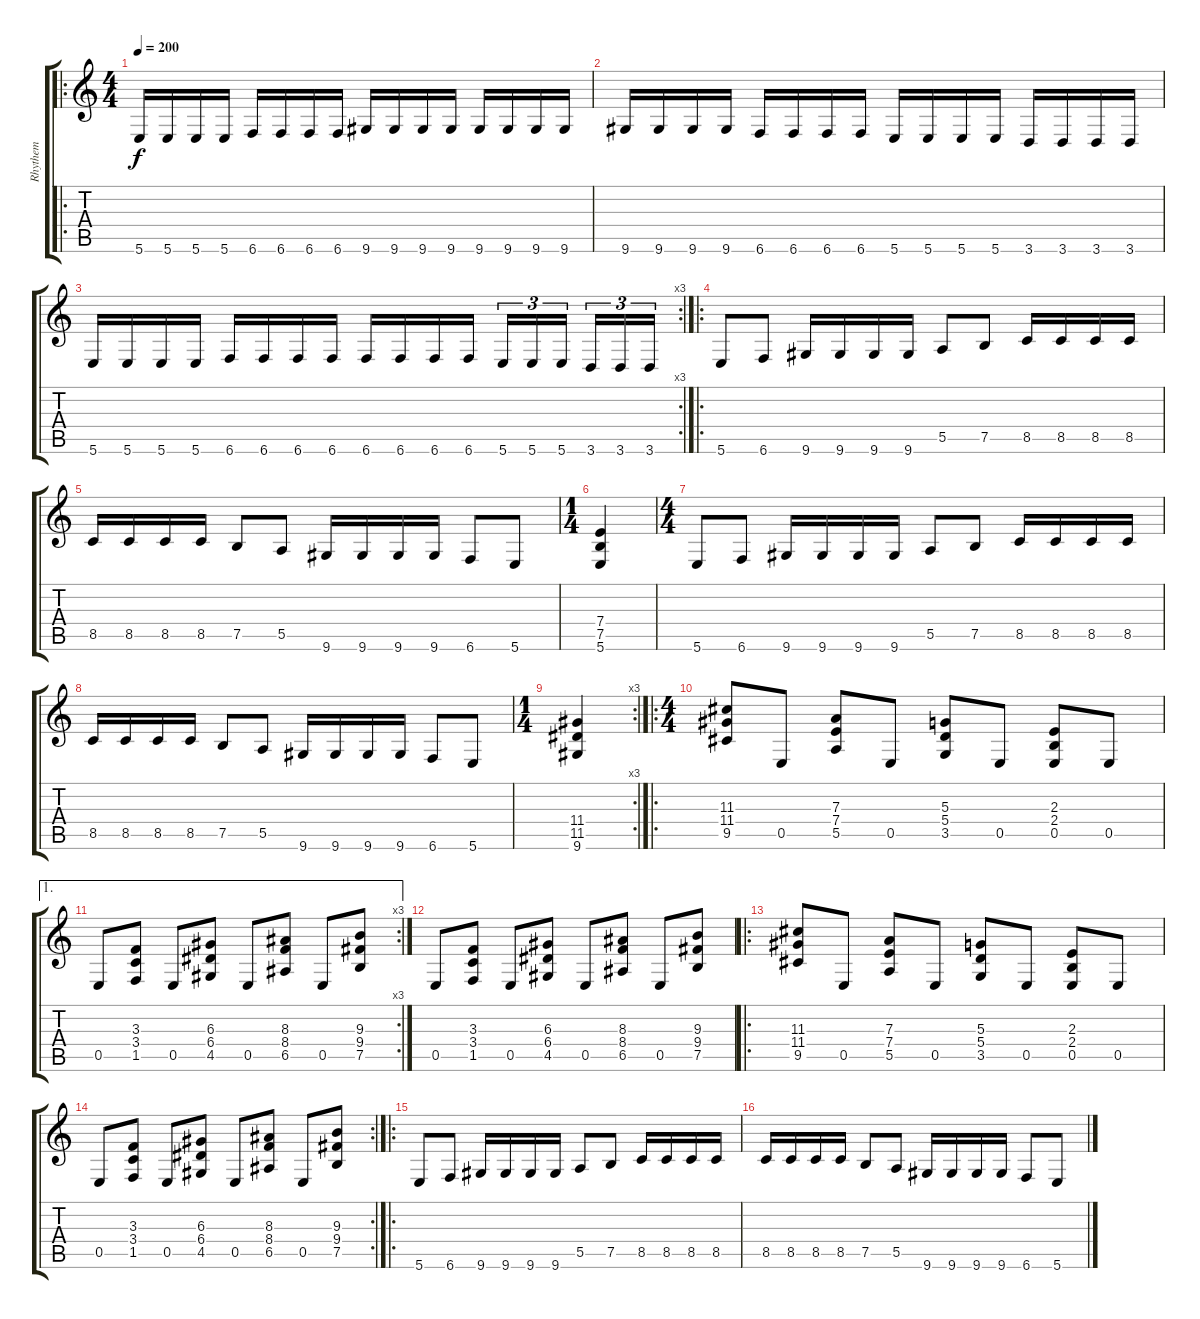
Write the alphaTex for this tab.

\track ("Rhythem" "Rhythem") {instrument distortionguitar}
\staff {score tabs}
\tuning (B3 Gb3 D3 A2 E2 B1) {hide}
\ro
\ts (4 4)
\tempo 200
\clef g2
\ks c
5.6.16{dy f instrument distortionguitar} 5.6.16 5.6.16 5.6.16 6.6.16 6.6.16 6.6.16 6.6.16 9.6.16 9.6.16 9.6.16 9.6.16 9.6.16 9.6.16 9.6.16 9.6.16 |
9.6.16 9.6.16 9.6.16 9.6.16 6.6.16 6.6.16 6.6.16 6.6.16 5.6.16 5.6.16 5.6.16 5.6.16 3.6.16 3.6.16 3.6.16 3.6.16 |
\rc 3
5.6.16 5.6.16 5.6.16 5.6.16 6.6.16 6.6.16 6.6.16 6.6.16 6.6.16 6.6.16 6.6.16 6.6.16 5.6.16{tu (3 2)} 5.6.16{tu (3 2)} 5.6.16{tu (3 2)} 3.6.16{tu (3 2)} 3.6.16{tu (3 2)} 3.6.16{tu (3 2)} |
\ro
5.6.8 6.6.8 9.6.16 9.6.16 9.6.16 9.6.16 5.5.8 7.5.8 8.5.16 8.5.16 8.5.16 8.5.16 |
8.5.16 8.5.16 8.5.16 8.5.16 7.5.8 5.5.8 9.6.16 9.6.16 9.6.16 9.6.16 6.6.8 5.6.8 |
\ts (1 4)
(7.4 7.5 5.6).4 |
\ts (4 4)
5.6.8 6.6.8 9.6.16 9.6.16 9.6.16 9.6.16 5.5.8 7.5.8 8.5.16 8.5.16 8.5.16 8.5.16 |
8.5.16 8.5.16 8.5.16 8.5.16 7.5.8 5.5.8 9.6.16 9.6.16 9.6.16 9.6.16 6.6.8 5.6.8 |
\rc 3
\ts (1 4)
(11.4 11.5 9.6).4 |
\ro
\ts (4 4)
(11.3 11.4 9.5).8 0.5.8 (7.3 7.4 5.5).8 0.5.8 (5.3 5.4 3.5).8 0.5.8 (2.3 2.4 0.5).8 0.5.8 |
\ae 1
\rc 3
0.5.8 (3.3 3.4 1.5).8 0.5.8 (6.3 6.4 4.5).8 0.5.8 (8.3 8.4 6.5).8 0.5.8 (9.3 9.4 7.5).8 |
0.5.8 (3.3 3.4 1.5).8 0.5.8 (6.3 6.4 4.5).8 0.5.8 (8.3 8.4 6.5).8 0.5.8 (9.3 9.4 7.5).8 |
\ro
(11.3 11.4 9.5).8 0.5.8 (7.3 7.4 5.5).8 0.5.8 (5.3 5.4 3.5).8 0.5.8 (2.3 2.4 0.5).8 0.5.8 |
\rc 2
0.5.8 (3.3 3.4 1.5).8 0.5.8 (6.3 6.4 4.5).8 0.5.8 (8.3 8.4 6.5).8 0.5.8 (9.3 9.4 7.5).8 |
\ro
5.6.8 6.6.8 9.6.16 9.6.16 9.6.16 9.6.16 5.5.8 7.5.8 8.5.16 8.5.16 8.5.16 8.5.16 |
8.5.16 8.5.16 8.5.16 8.5.16 7.5.8 5.5.8 9.6.16 9.6.16 9.6.16 9.6.16 6.6.8 5.6.8
